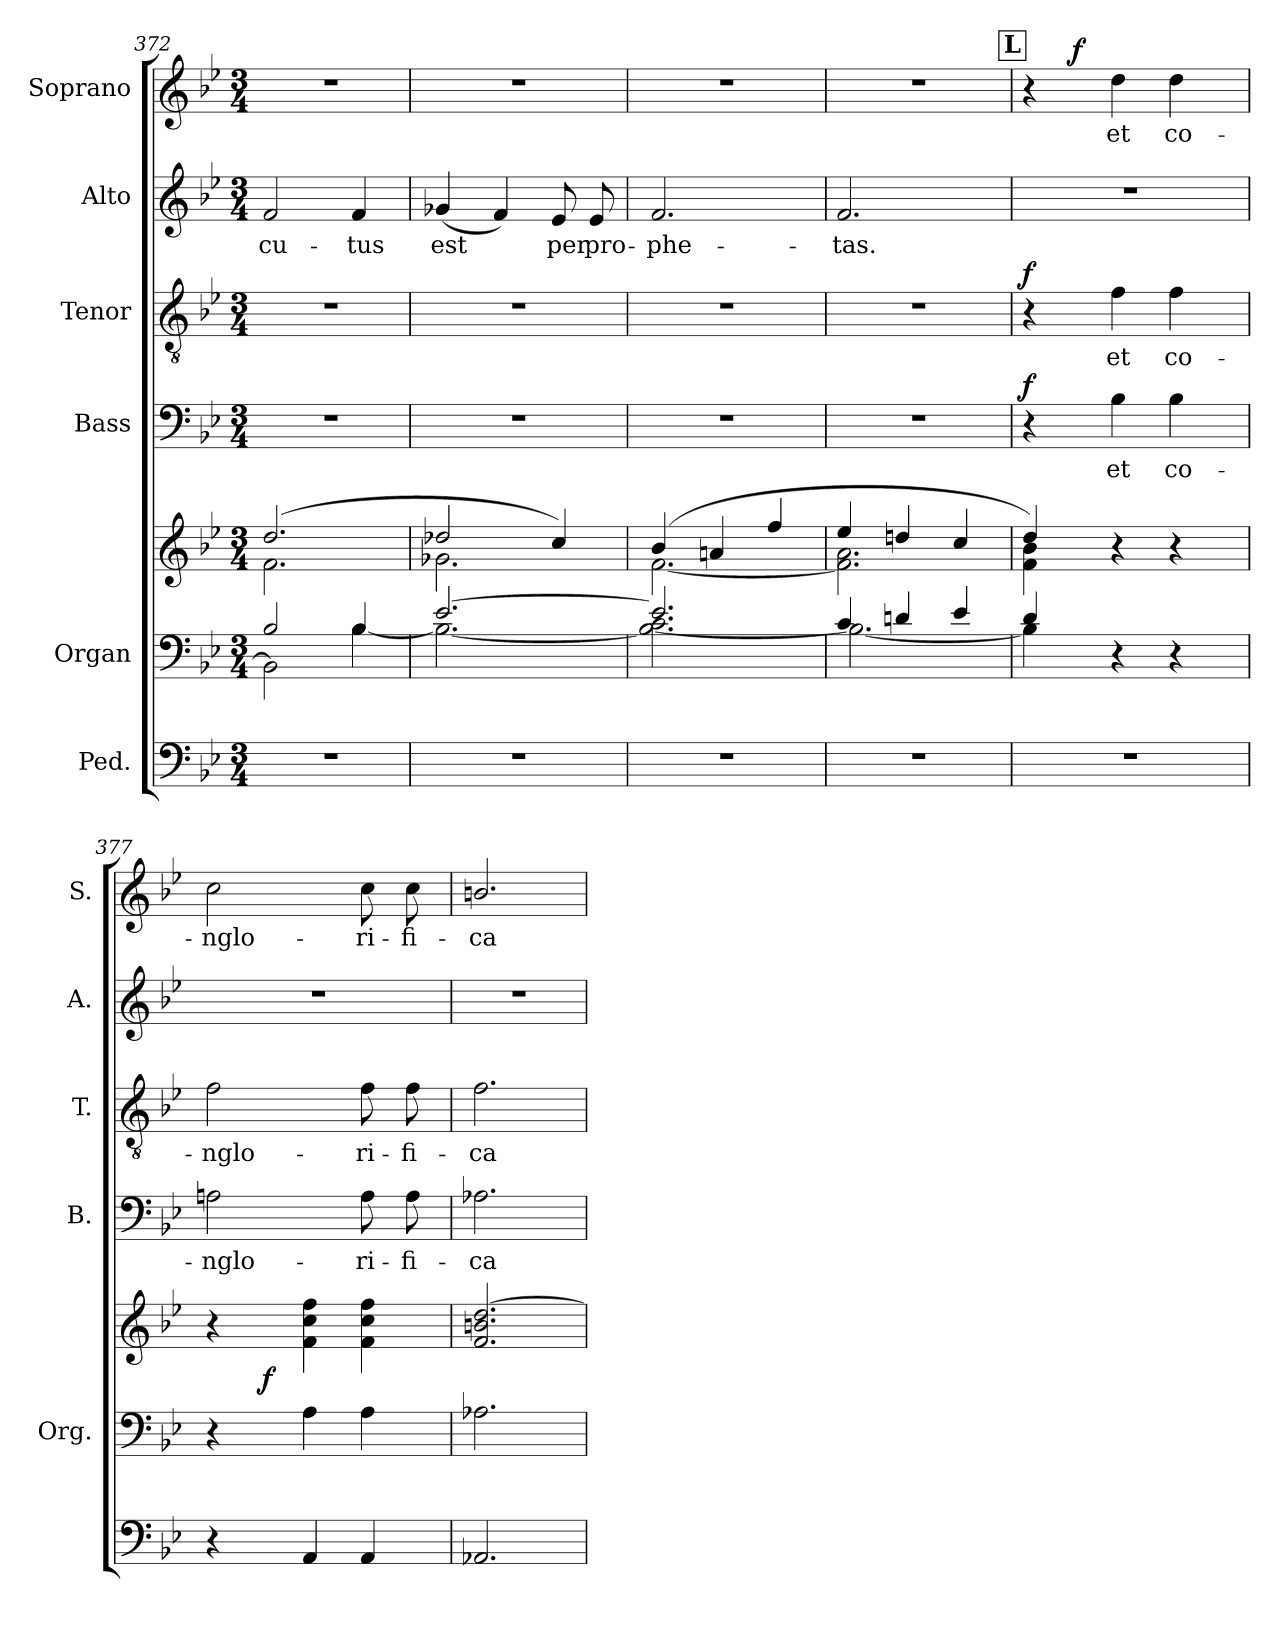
**kern	**kern	**kern	**dynam	**kern	**text	**dynam	**kern	**text	**dynam	**kern	**text	**kern	**text	**dynam
*part6	*part5	*part5	*part5	*part4	*part4	*part4	*part3	*part3	*part3	*part2	*part2	*part1	*part1	*part1
*staff7	*staff6	*staff5	*staff5/6	*staff4	*staff4	*staff4	*staff3	*staff3	*staff3	*staff2	*staff2	*staff1	*staff1	*staff1
*I"Ped.	*I"Organ	*	*	*I"Bass	*	*	*I"Tenor	*	*	*I"Alto	*	*I"Soprano	*	*
*	*I'Org.	*	*	*I'B.	*	*	*I'T.	*	*	*I'A.	*	*I'S.	*	*
*clefF4	*clefF4	*clefG2	*	*clefF4	*	*	*clefGv2	*	*	*clefG2	*	*clefG2	*	*
*	*	*	*	*	*	*	*ITrd7c12	*	*	*	*	*	*	*
*k[b-e-]	*k[b-e-]	*k[b-e-]	*	*k[b-e-]	*	*	*k[b-e-]	*	*	*k[b-e-]	*	*k[b-e-]	*	*
*B-:	*B-:	*B-:	*	*B-:	*	*	*B-:	*	*	*B-:	*	*B-:	*	*
*M3/4	*M3/4	*M3/4	*	*M3/4	*	*	*M3/4	*	*	*M3/4	*	*M3/4	*	*
=372	=372	=372	=372	=372	=372	=372	=372	=372	=372	=372	=372	=372	=372	=372
!LO:N:vis=1	!	!	!	!LO:N:vis=1	!	!	!LO:N:vis=1	!	!	!	!	!	!	!
*	*^	*^	*	*	*	*	*	*	*	*	*	*	*	*
!	!	!	!	!	!	!	!	!	!	!	!	!	!LO:LY:b:color=#000000	!LO:N:vis=1	!	!
2.r	2B-i/	2BB-i\]	(2.ddi/	2.fi\	.	2.r	.	.	2.r	.	.	2fi/	-cu-	2.r	.	.
!	!	!	!	!	!	!	!	!	!	!	!	!	!LO:LY:b:color=#000000	!	!	!
.	4B-i/	[4B-i\	.	.	.	.	.	.	.	.	.	4fi/	-tus	.	.	.
=373	=373	=373	=373	=373	=373	=373	=373	=373	=373	=373	=373	=373	=373	=373	=373	=373
!LO:N:vis=1	!	!	!	!	!	!LO:N:vis=1	!	!	!LO:N:vis=1	!	!	!	!	!	!	!
!	!	!	!	!	!	!	!	!	!	!	!	!	!LO:LY:b:color=#000000	!LO:N:vis=1	!	!
2.r	[2.e-i/	2.B-i\_	2dd-Xi/	2.g-Xi\	.	2.r	.	.	2.r	.	.	(4g-Xi/	est	2.r	.	.
.	.	.	.	.	.	.	.	.	.	.	.	4fi/)	.	.	.	.
!	!	!	!	!	!	!	!	!	!	!	!	!	!LO:LY:b:color=#000000	!	!	!
.	.	.	4cci/)	.	.	.	.	.	.	.	.	8e-i/	per	.	.	.
!	!	!	!	!	!	!	!	!	!	!	!	!	!LO:LY:b:color=#000000	!	!	!
.	.	.	.	.	.	.	.	.	.	.	.	8e-i/	pro-	.	.	.
=374	=374	=374	=374	=374	=374	=374	=374	=374	=374	=374	=374	=374	=374	=374	=374	=374
!LO:N:vis=1	!	!	!	!	!	!LO:N:vis=1	!	!	!LO:N:vis=1	!	!	!	!	!	!	!
!	!	!	!	!	!	!	!	!	!	!	!	!	!LO:LY:b:color=#000000	!LO:N:vis=1	!	!
2.r	2.e-i/]	2.B-i\_ 2.ci	(4b-i/	[2.fi\	.	2.r	.	.	2.r	.	.	2.fi/	-phe-	2.r	.	.
.	.	.	4ani/	.	.	.	.	.	.	.	.	.	.	.	.	.
.	.	.	4ffi/	.	.	.	.	.	.	.	.	.	.	.	.	.
=375	=375	=375	=375	=375	=375	=375	=375	=375	=375	=375	=375	=375	=375	=375	=375	=375
!LO:N:vis=1	!	!	!	!	!	!LO:N:vis=1	!	!	!LO:N:vis=1	!	!	!	!	!	!	!
!	!	!	!	!	!	!	!	!	!	!	!	!	!LO:LY:b:color=#000000	!LO:N:vis=1	!	!
2.r	4ci/	2.B-i\_	4ee-i/	2.fi\] 2.ai	.	2.r	.	.	2.r	.	.	2.fi/	-tas.	2.r	.	.
.	4dni/	.	4ddni/	.	.	.	.	.	.	.	.	.	.	.	.	.
.	4e-i/	.	4cci/	.	.	.	.	.	.	.	.	.	.	.	.	.
!!LO:LB:g=z
!!LO:REH:place=s1:B:color=#000000:enc=box:fs=17.1408:t=L
=376	=376	=376	=376	=376	=376	=376	=376	=376	=376	=376	=376	=376	=376	=376	=376	=376
!LO:N:vis=1	!	!	!	!	!	!	!	!	!	!	!	!LO:N:vis=1	!	!	!	!
*	*	*	*	*	*	*	*	*	*	*	*	*	*	*^	*	*
2.r	4di/	4B-i\]	4ddi/)	4fi\ 4b-i	.	4r	.	f	4r	.	f	2.r	.	4r	16ryy	.	.
.	.	.	.	.	.	.	.	.	.	.	.	.	.	.	32...ryy	.	.
.	.	.	.	.	.	.	.	.	.	.	.	.	.	.	2ryy	.	f
!	!	!	!	!	!	!	!LO:LY:b:color=#000000	!	!	!	!	!	!	!	!	!	!
!	!	!	!	!	!	!	!	!	!	!LO:LY:b:color=#000000	!	!	!	!	!	!	!
!	!	!	!	!	!	!	!	!	!	!	!	!	!	!	!	!LO:LY:b:color=#000000	!
.	4r	2ryy	4r	2ryy	.	4B-i\	et	.	4Fi\	et	.	.	.	4ddi\	.	et	.
!	!	!	!	!	!	!	!LO:LY:b:color=#000000	!	!	!	!	!	!	!	!	!	!
!	!	!	!	!	!	!	!	!	!	!LO:LY:b:color=#000000	!	!	!	!	!	!	!
!	!	!	!	!	!	!	!	!	!	!	!	!	!	!	!	!LO:LY:b:color=#000000	!
.	4r	.	4r	.	.	4B-i\	co-	.	4Fi\	co-	.	.	.	4ddi\	.	co-	.
.	.	.	.	.	.	.	.	.	.	.	.	.	.	.	8ryy	.	.
.	.	.	.	.	.	.	.	.	.	.	.	.	.	.	256ryy	.	.
*	*	*	*v	*v	*	*	*	*	*	*	*	*	*	*v	*v	*	*
=377	=377	=377	=377	=377	=377	=377	=377	=377	=377	=377	=377	=377	=377	=377	=377
*	*	*	*^	*	*	*	*	*	*	*	*	*	*^	*	*
!	!	!	!	!	!	!	!LO:LY:b:color=#000000	!	!	!	!	!	!	!	!	!	!
*	*	*	*v	*v	*	*	*	*	*	*	*	*	*	*v	*v	*	*
*	*	*	*^	*	*	*	*	*	*	*	*	*	*^	*	*
!	!	!	!	!	!	!	!	!	!	!LO:LY:b:color=#000000	!	!LO:N:vis=1	!	!	!	!	!
*	*	*	*v	*v	*	*	*	*	*	*	*	*	*	*v	*v	*	*
*	*	*	*^	*	*	*	*	*	*	*	*	*	*^	*	*
!	!	!	!	!	!	!	!	!	!	!	!	!	!	!	!	!LO:LY:b:color=#000000	!
*	*	*	*v	*v	*	*	*	*	*	*	*	*	*	*v	*v	*	*
4r	4r	16ryy	4r	.	2Ani\	-nglo-	.	2Fi\	-nglo-	.	2.r	.	2cci\	-nglo-	.
.	.	32ryy	.	.	.	.	.	.	.	.	.	.	.	.	.
.	.	64ryy	.	.	.	.	.	.	.	.	.	.	.	.	.
.	.	256ryy	.	.	.	.	.	.	.	.	.	.	.	.	.
.	.	2ryy	.	f	.	.	.	.	.	.	.	.	.	.	.
4AAi/	4Ai\	.	4fi\ 4cci 4ffi	.	.	.	.	.	.	.	.	.	.	.	.
!	!	!	!	!	!	!LO:LY:b:color=#000000	!	!	!	!	!	!	!	!	!
!	!	!	!	!	!	!	!	!	!LO:LY:b:color=#000000	!	!	!	!	!	!
!	!	!	!	!	!	!	!	!	!	!	!	!	!	!LO:LY:b:color=#000000	!
4AAi/	4Ai\	.	4fi\ 4cci 4ffi	.	8Ai\	-ri-	.	8Fi\	-ri-	.	.	.	8cci\	-ri-	.
.	.	8ryy	.	.	.	.	.	.	.	.	.	.	.	.	.
!	!	!	!	!	!	!LO:LY:b:color=#000000	!	!	!	!	!	!	!	!	!
!	!	!	!	!	!	!	!	!	!LO:LY:b:color=#000000	!	!	!	!	!	!
!	!	!	!	!	!	!	!	!	!	!	!	!	!	!LO:LY:b:color=#000000	!
.	.	.	.	.	8Ai\	-fi-	.	8Fi\	-fi-	.	.	.	8cci\	-fi-	.
.	.	128.ryy	.	.	.	.	.	.	.	.	.	.	.	.	.
*	*v	*v	*	*	*	*	*	*	*	*	*	*	*	*	*
=378	=378	=378	=378	=378	=378	=378	=378	=378	=378	=378	=378	=378	=378	=378
*	*^	*	*	*	*	*	*	*	*	*	*	*	*	*
!	!	!	!	!	!	!LO:LY:b:color=#000000	!	!	!	!	!	!	!	!	!
*	*v	*v	*	*	*	*	*	*	*	*	*	*	*	*	*
*	*^	*	*	*	*	*	*	*	*	*	*	*	*	*
!	!	!	!	!	!	!	!	!	!LO:LY:b:color=#000000	!	!LO:N:vis=1	!	!	!	!
*	*v	*v	*	*	*	*	*	*	*	*	*	*	*	*	*
*	*^	*	*	*	*	*	*	*	*	*	*	*	*	*
!	!	!	!	!	!	!	!	!	!	!	!	!	!	!LO:LY:b:color=#000000	!
*	*v	*v	*	*	*	*	*	*	*	*	*	*	*	*	*
2.AA-Xi/	2.A-Xi\	2.fi/ 2.bni [2.ddi	.	2.A-Xi\	-ca-	.	2.Fi\	-ca-	.	2.r	.	2.bni/	-ca-	.
=	=	=	=	=	=	=	=	=	=	=	=	=	=	=
*-	*-	*-	*-	*-	*-	*-	*-	*-	*-	*-	*-	*-	*-	*-
